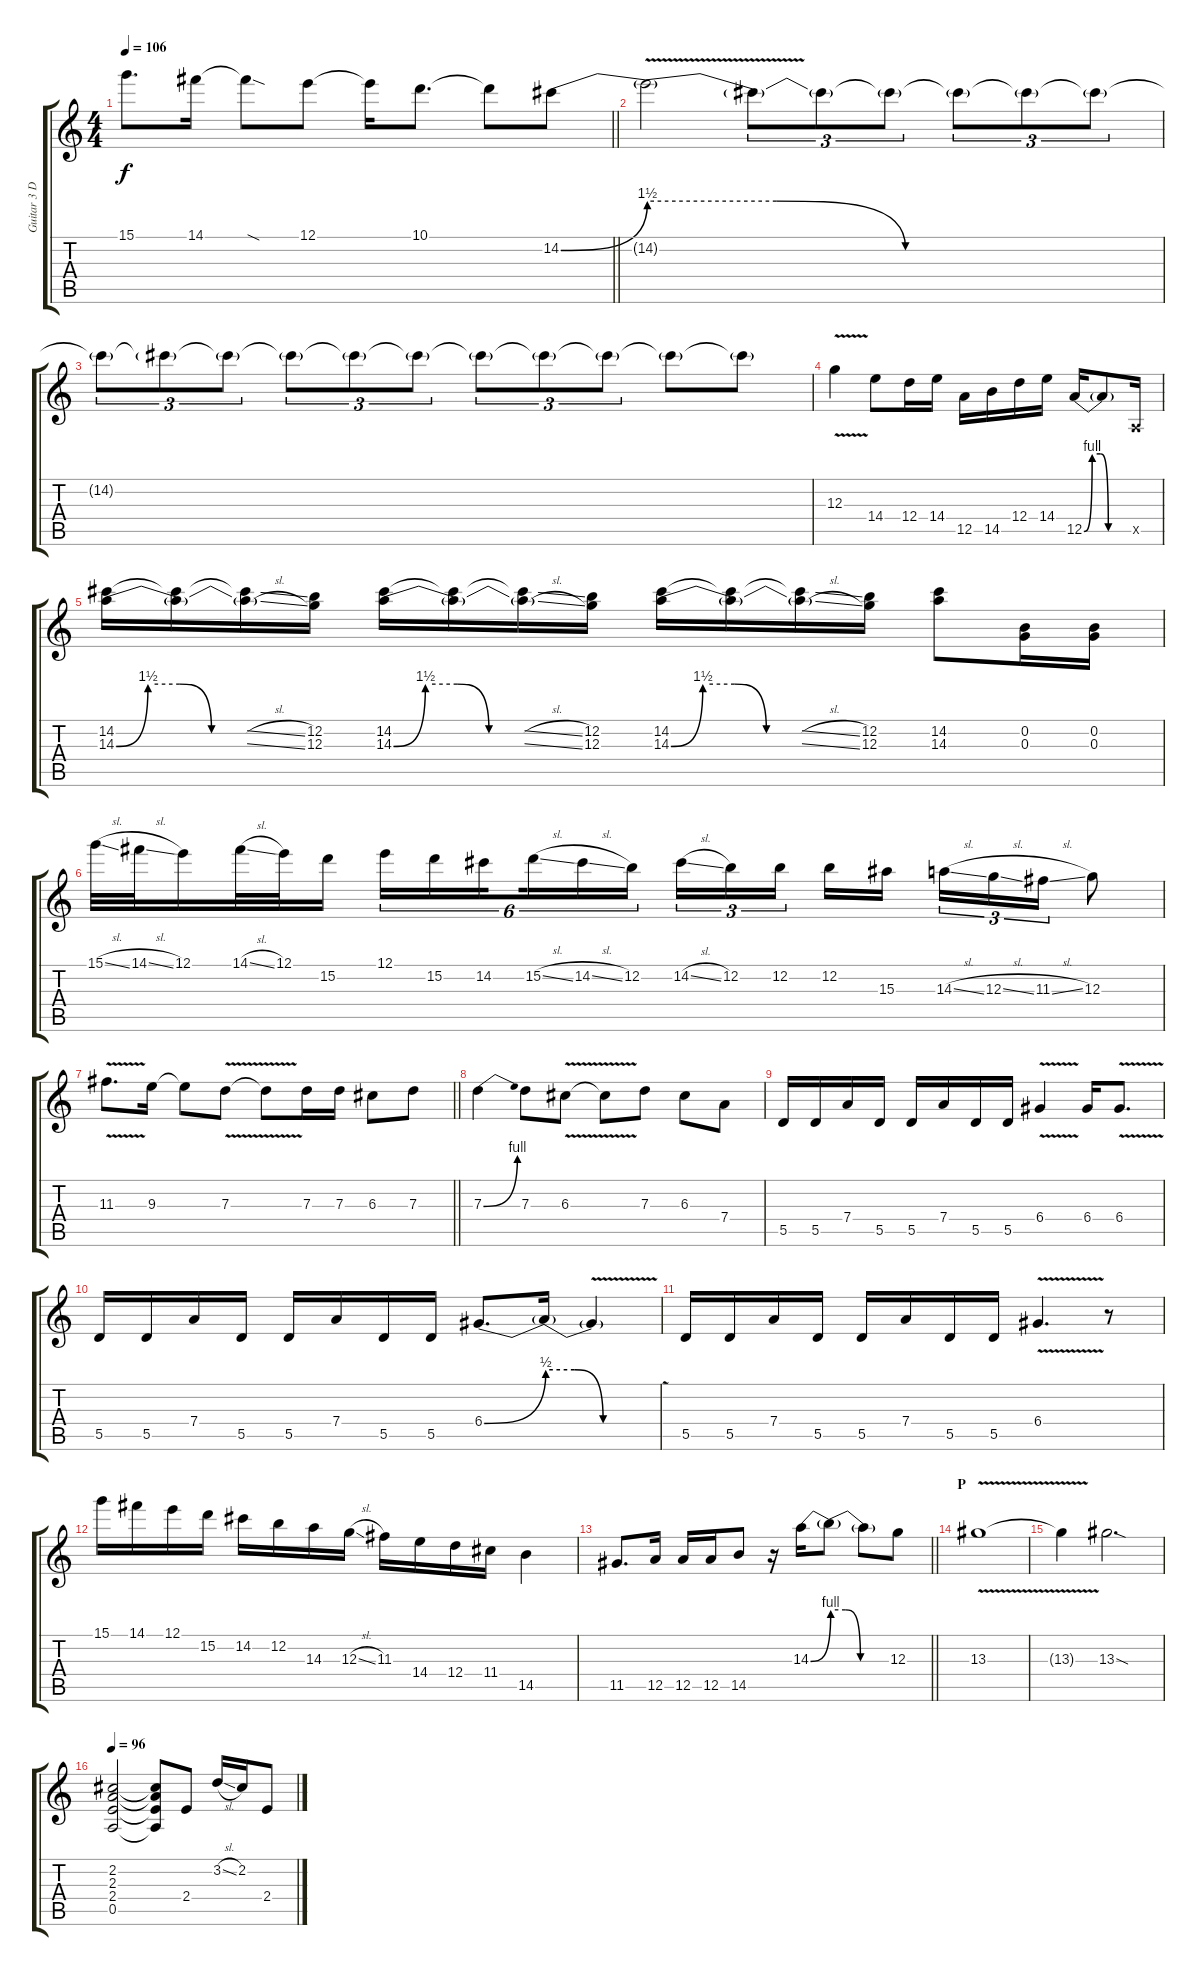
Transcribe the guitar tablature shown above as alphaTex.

\track ("Guitar 3 DISTORTION" "Guitar 3 D") {instrument overdrivenguitar}
\staff {score tabs}
\tuning (E4 B3 G3 D3 A2 E2) {hide}
\ts (4 4)
\tempo 106
\clef g2
\barLineRight lightlight
\ks c
15.1.8{d dy f} 14.1.16 14.1{sod t}.8 12.1.8 12.1{t}.16 10.1.8{d} 10.1{t}.8 14.2{be (bend 0 0 60 6)}.8 |
14.2{be (custom 0 6 15 6 30 0 60 0) v t}.2 14.2{t}.8{tu (3 2)} 14.2{t}.8{tu (3 2)} 14.2{t}.8{tu (3 2)} 14.2{t}.8{tu (3 2)} 14.2{t}.8{tu (3 2)} 14.2{t}.8{tu (3 2)} |
14.2{t}.8{tu (3 2)} 14.2{t}.8{tu (3 2)} 14.2{t}.8{tu (3 2)} 14.2{t}.8{tu (3 2)} 14.2{t}.8{tu (3 2)} 14.2{t}.8{tu (3 2)} 14.2{t}.8{tu (3 2)} 14.2{t}.8{tu (3 2)} 14.2{t}.8{tu (3 2)} 14.2{t}.8 14.2{t}.8 |
12.3{v}.4 14.4.8 12.4.16 14.4.16 12.5.16 14.5.16 12.4.16 14.4.16 12.5{be (custom 0 0 10 4 20 4 30 0 60 0)}.16 12.5{t}.8 0.5{x}.16 |
(14.2 14.3{be (custom 0 0 10 6 20 6 30 0 60 0)}).16 (14.2{t} 14.3{t}).16 (14.2{sl t} 14.3{sl t}).16 (12.2 12.3).16 (14.2 14.3{be (custom 0 0 10 6 20 6 30 0 60 0)}).16 (14.2{t} 14.3{t}).16 (14.2{sl t} 14.3{sl t}).16 (12.2 12.3).16 (14.2 14.3{be (custom 0 0 10 6 20 6 30 0 60 0)}).16 (14.2{t} 14.3{t}).16 (14.2{sl t} 14.3{sl t}).16 (12.2 12.3).16 (14.2 14.3).8 (0.2 0.3).16 (0.2 0.3).16 |
15.1{sl}.32 14.1{sl}.32 12.1.16 14.1{sl}.32 12.1.32 15.2.16 12.1.16{tu (6 4)} 15.2.16{tu (6 4)} 14.2.16{tu (6 4) beam splitsecondary} 15.2{sl}.16{tu (6 4)} 14.2{sl}.16{tu (6 4)} 12.2.16{tu (6 4)} 14.2{sl}.16{tu (3 2)} 12.2.16{tu (3 2)} 12.2.16{tu (3 2) beam splitsecondary} 12.2.16 15.3.16 14.3{sl}.16{tu (3 2)} 12.3{sl}.16{tu (3 2)} 11.3{sl}.16{tu (3 2)} 12.3.8 |
\barLineRight lightlight
11.3{v}.8{d} 9.3.16 9.3{t}.8 7.3{v}.8 7.3{t}.8 7.3.16 7.3.16 6.3.8 7.3.8 |
7.3{be (bend 0 0 60 4)}.4 7.3.8 6.3{v}.8 6.3{t}.8 7.3.8 6.3.8 7.4.8 |
5.5.16 5.5.16 7.4.16 5.5.16 5.5.16 7.4.16 5.5.16 5.5.16 6.4{v}.4 6.4.16 6.4{v}.8{d} |
5.5.16 5.5.16 7.4.16 5.5.16 5.5.16 7.4.16 5.5.16 5.5.16 6.4{be (bend 0 0 60 2)}.8{d} 6.4{be (custom 0 2 15 2 30 0 60 0) t}.16 6.4{v t}.4 |
5.5.16 5.5.16 7.4.16 5.5.16 5.5.16 7.4.16 5.5.16 5.5.16 6.4{v}.4{d} r.8 |
15.1.16 14.1.16 12.1.16 15.2.16 14.2.16 12.2.16 14.3.16 12.3{sl}.16 11.3.16 14.4.16 12.4.16 11.4.16 14.5.4 |
\barLineRight lightlight
11.5.8{d} 12.5.16 12.5.16 12.5.16 14.5.8 r.16 14.3{be (bend 0 0 60 4)}.16 14.3{be (custom 0 4 15 4 30 0 60 0) t}.8 14.3{t}.8 12.3.8 |
\section ("" "P")
13.3{v}.1 |
13.3{t}.4 13.3{sod}.2{d} |
\tempo 96
(2.2 2.3 2.4 0.5).2 (2.2{t} 2.3{t} 2.4{t} 0.5{t}).8 2.4.8 3.2{sl}.16 2.2.16 2.4.8
